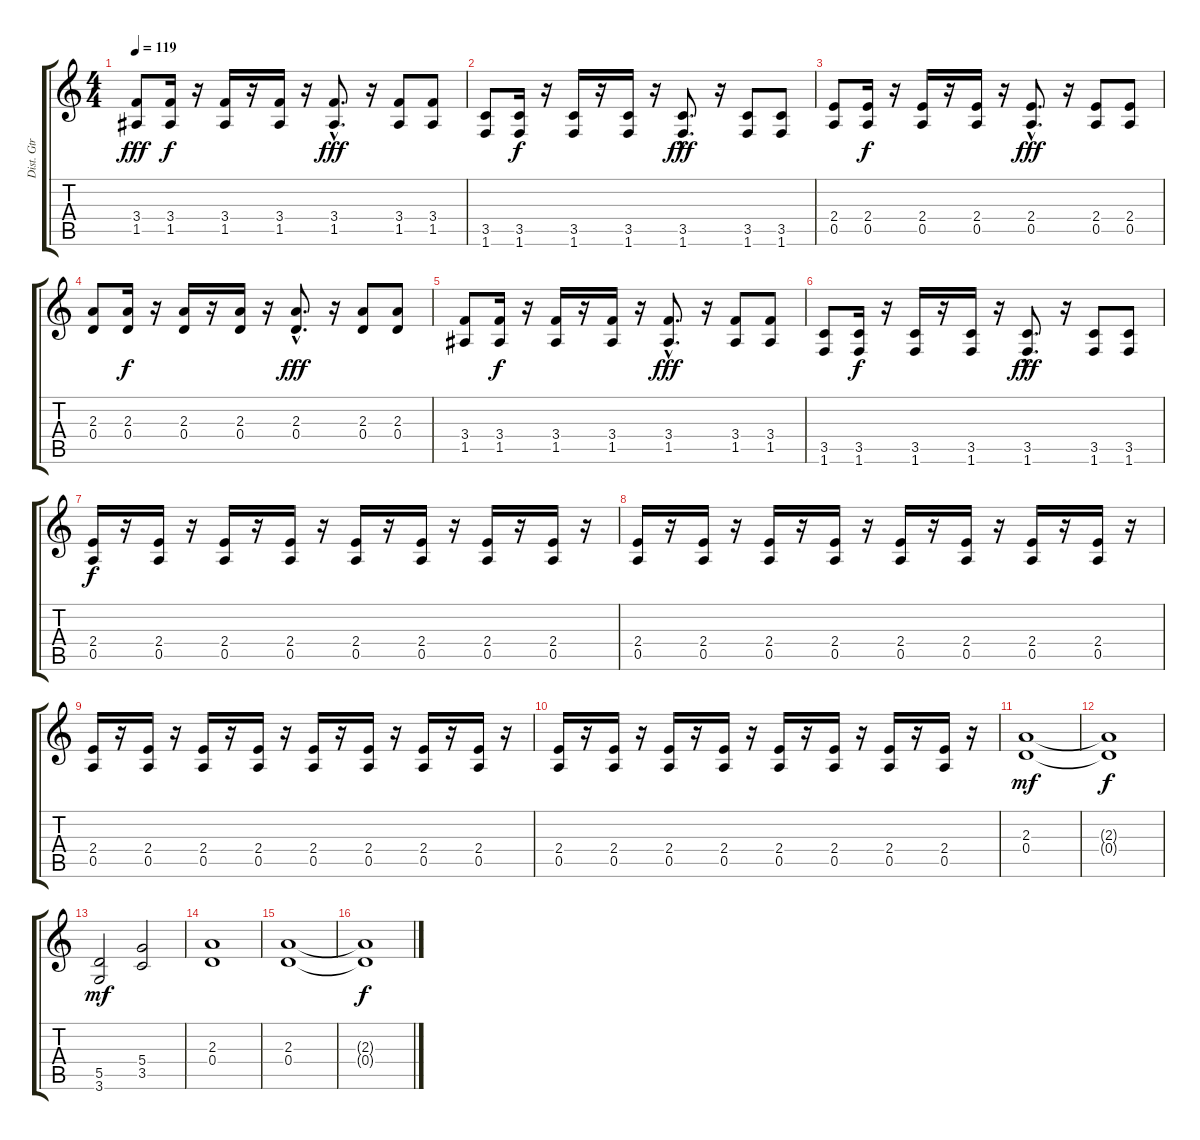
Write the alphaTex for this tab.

\track ("Dist. Gtr" "Dist. Gtr") {instrument distortionguitar}
\staff {score tabs}
\tuning (E4 B3 G3 D3 A2 E2) {hide}
\ts (4 4)
\tempo 119
\clef g2
\ks c
(3.4 1.5).8{dy fff} (3.4 1.5).16{dy f} r.16 (3.4 1.5).16 r.16 (3.4 1.5).16 r.16 (3.4{hac} 1.5{hac}).8{d dy fff} r.16 (3.4 1.5).8 (3.4 1.5).8 |
(3.5 1.6).8 (3.5 1.6).16{dy f} r.16 (3.5 1.6).16 r.16 (3.5 1.6).16 r.16 (3.5{hac} 1.6{hac}).8{d dy fff} r.16 (3.5 1.6).8 (3.5 1.6).8 |
(2.4 0.5).8 (2.4 0.5).16{dy f} r.16 (2.4 0.5).16 r.16 (2.4 0.5).16 r.16 (2.4{hac} 0.5{hac}).8{d dy fff} r.16 (2.4 0.5).8 (2.4 0.5).8 |
(2.3 0.4).8 (2.3 0.4).16{dy f} r.16 (2.3 0.4).16 r.16 (2.3 0.4).16 r.16 (2.3{hac} 0.4{hac}).8{d dy fff} r.16 (2.3 0.4).8 (2.3 0.4).8 |
(3.4 1.5).8 (3.4 1.5).16{dy f} r.16 (3.4 1.5).16 r.16 (3.4 1.5).16 r.16 (3.4{hac} 1.5{hac}).8{d dy fff} r.16 (3.4 1.5).8 (3.4 1.5).8 |
(3.5 1.6).8 (3.5 1.6).16{dy f} r.16 (3.5 1.6).16 r.16 (3.5 1.6).16 r.16 (3.5{hac} 1.6{hac}).8{d dy fff} r.16 (3.5 1.6).8 (3.5 1.6).8 |
(2.4 0.5).16{dy f} r.16 (2.4 0.5).16 r.16 (2.4 0.5).16 r.16 (2.4 0.5).16 r.16 (2.4 0.5).16 r.16 (2.4 0.5).16 r.16 (2.4 0.5).16 r.16 (2.4 0.5).16 r.16 |
(2.4 0.5).16 r.16 (2.4 0.5).16 r.16 (2.4 0.5).16 r.16 (2.4 0.5).16 r.16 (2.4 0.5).16 r.16 (2.4 0.5).16 r.16 (2.4 0.5).16 r.16 (2.4 0.5).16 r.16 |
(2.4 0.5).16 r.16 (2.4 0.5).16 r.16 (2.4 0.5).16 r.16 (2.4 0.5).16 r.16 (2.4 0.5).16 r.16 (2.4 0.5).16 r.16 (2.4 0.5).16 r.16 (2.4 0.5).16 r.16 |
(2.4 0.5).16 r.16 (2.4 0.5).16 r.16 (2.4 0.5).16 r.16 (2.4 0.5).16 r.16 (2.4 0.5).16 r.16 (2.4 0.5).16 r.16 (2.4 0.5).16 r.16 (2.4 0.5).16 r.16 |
(2.3 0.4).1{dy mf} |
(2.3{t} 0.4{t}).1{dy f} |
(5.5 3.6).2{dy mf} (5.4 3.5).2 |
(2.3 0.4).1 |
(2.3 0.4).1 |
(2.3{t} 0.4{t}).1{dy f}
